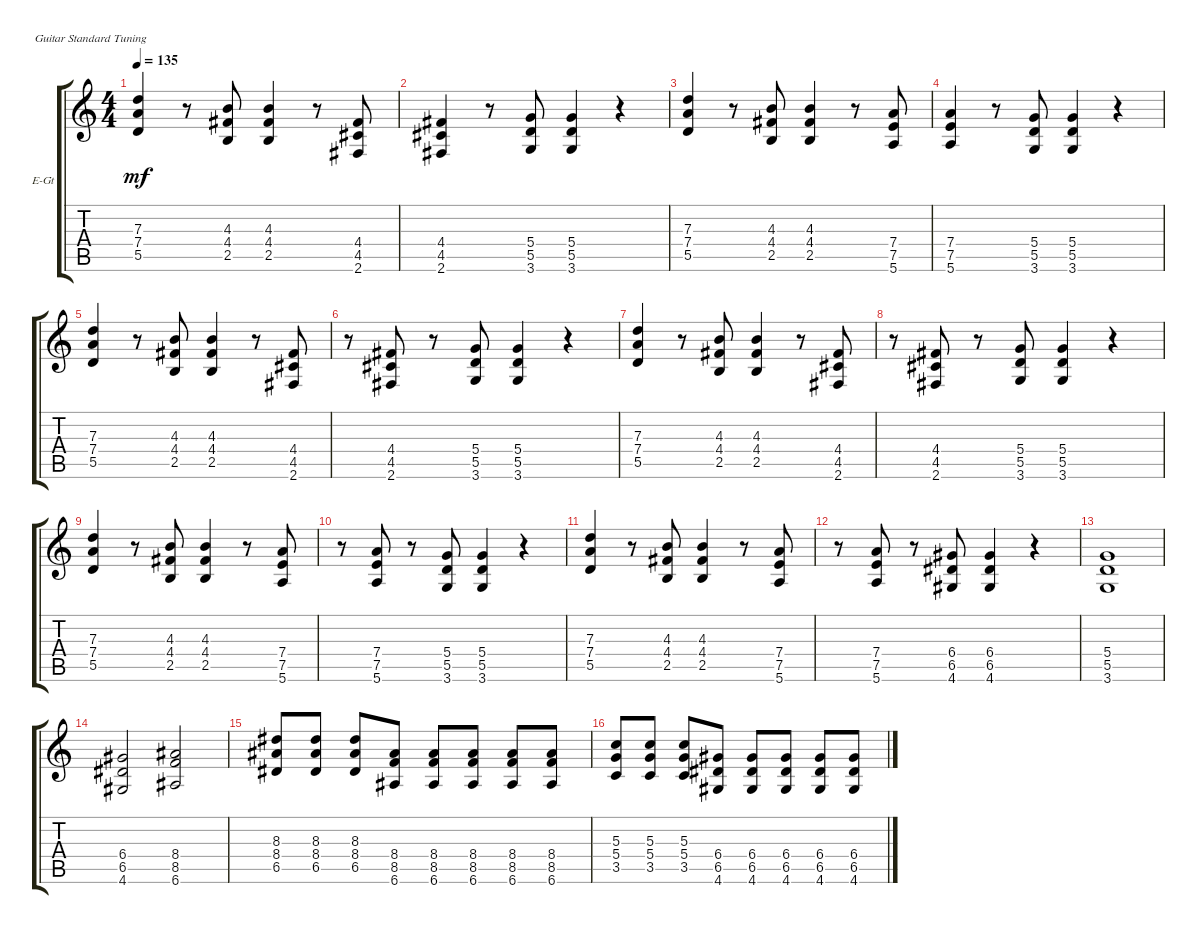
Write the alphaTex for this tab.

\defaultSystemsLayout 4
\bracketExtendMode groupsimilarinstruments
\firstSystemTrackNameOrientation horizontal
\otherSystemsTrackNameOrientation horizontal
\track ("Рок гитара" "E-Gt") {instrument distortionguitar}
\staff {score tabs}
\tuning (E4 B3 G3 D3 A2 E2)
\ts (4 4)
\tempo 135
\clef g2
\ks c
(5.5 7.4 7.3).4{dy mf instrument distortionguitar} r.8 (4.3 4.4 2.5).8 (4.3 4.4 2.5).4 r.8 (4.4 4.5 2.6).8 |
(4.4 4.5 2.6).4 r.8 (5.4 5.5 3.6).8 (5.4 5.5 3.6).4 r.4 |
(5.5 7.4 7.3).4 r.8 (4.3 4.4 2.5).8 (4.3 4.4 2.5).4 r.8 (7.4 7.5 5.6).8 |
(7.4 7.5 5.6).4 r.8 (5.4 5.5 3.6).8 (5.4 5.5 3.6).4 r.4 |
(5.5 7.4 7.3).4 r.8 (4.3 4.4 2.5).8 (4.3 4.4 2.5).4 r.8 (4.4 4.5 2.6).8 |
r.8 (4.4 4.5 2.6).8 r.8 (5.4 5.5 3.6).8 (5.4 5.5 3.6).4 r.4 |
(5.5 7.4 7.3).4 r.8 (4.3 4.4 2.5).8 (4.3 4.4 2.5).4 r.8 (4.4 4.5 2.6).8 |
r.8 (4.4 4.5 2.6).8 r.8 (5.4 5.5 3.6).8 (5.4 5.5 3.6).4 r.4 |
(5.5 7.4 7.3).4 r.8 (4.3 4.4 2.5).8 (4.3 4.4 2.5).4 r.8 (7.4 7.5 5.6).8 |
r.8 (7.4 7.5 5.6).8 r.8 (5.4 5.5 3.6).8 (5.4 5.5 3.6).4 r.4 |
(5.5 7.4 7.3).4 r.8 (4.3 4.4 2.5).8 (4.3 4.4 2.5).4 r.8 (7.4 7.5 5.6).8 |
r.8 (7.4 7.5 5.6).8 r.8 (6.4 6.5 4.6).8 (6.4 6.5 4.6).4 r.4 |
(3.6 5.5 5.4).1 |
(6.4 6.5 4.6).2 (8.4 8.5 6.6).2 |
(6.5 8.4 8.3).8 (6.5 8.4 8.3).8 (6.5 8.4 8.3).8 (8.4 8.5 6.6).8 (8.4 8.5 6.6).8 (8.4 8.5 6.6).8 (8.4 8.5 6.6).8 (8.4 8.5 6.6).8 |
(3.5 5.4 5.3).8 (3.5 5.4 5.3).8 (3.5 5.4 5.3).8 (6.4 6.5 4.6).8 (6.4 6.5 4.6).8 (6.4 6.5 4.6).8 (6.4 6.5 4.6).8 (6.4 6.5 4.6).8
